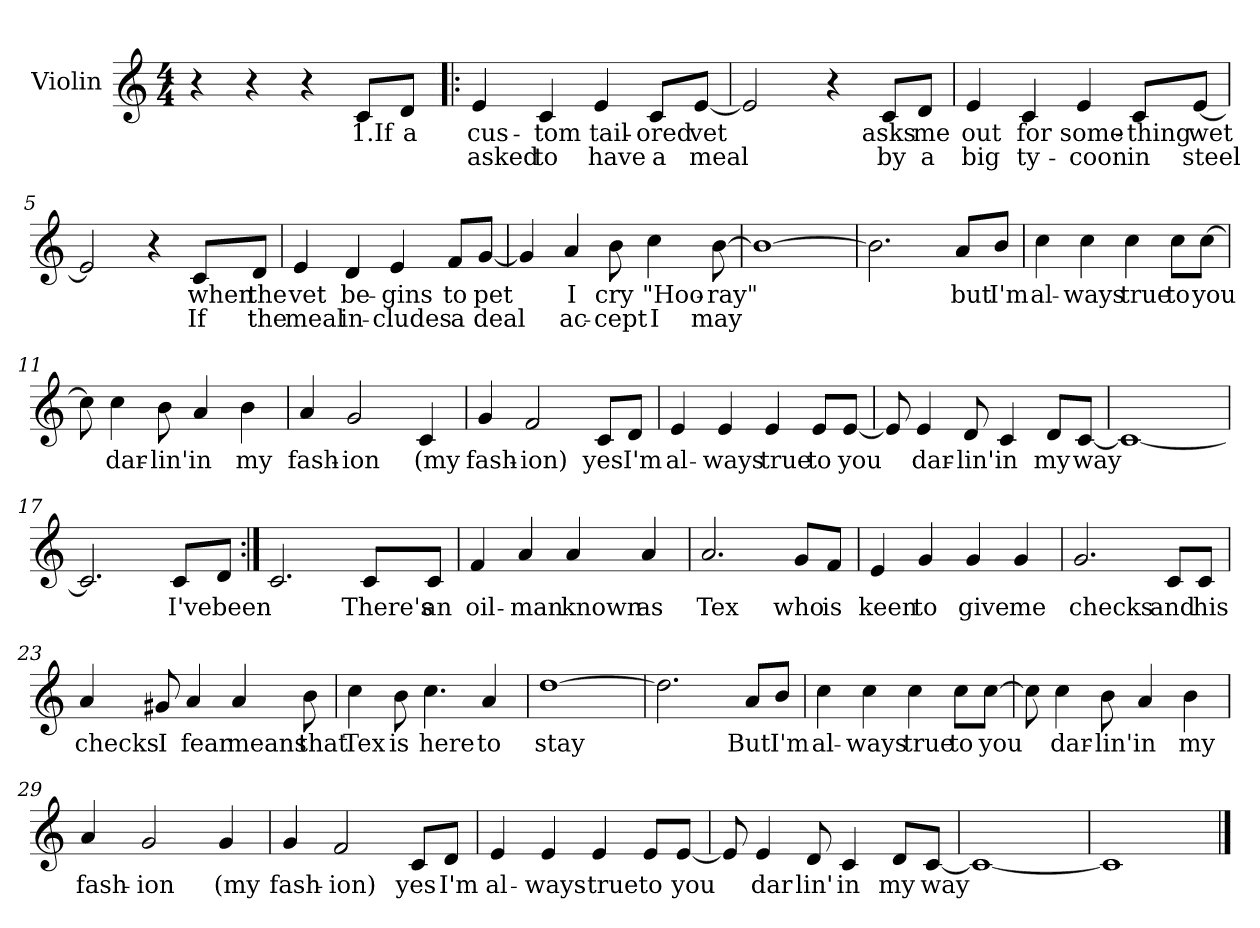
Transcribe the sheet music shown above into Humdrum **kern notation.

**kern	**text	**text
*part1	*part1	*part1
*staff1	*staff1	*staff1
*I"Violin	*	*
*I'Vln	*	*
*clefG2	*	*
*k[]	*	*
*C:	*	*
*M4/4	*	*
=1	=1	=1
4r	.	.
4r	.	.
4r	.	.
8c/L	1.If	.
8d/J	a	.
=2!|:	=2!|:	=2!|:
4e/	cus-	asked
4c/	-tom	to
4e/	tail-	have
8c/L	-ored	a
[8e/J	vet	meal
=3	=3	=3
2e/]	.	.
4r	.	.
8c/L	asks	by
8d/J	me	a
=4	=4	=4
4e/	out	big
4c/	for	ty-
4e/	some-	-coon
8c/L	-thing	in
[8e/J	wet	steel
!!LO:LB:g=z
=5	=5	=5
2e/]	.	.
4r	.	.
8c/L	when	If
8d/J	the	the
=6	=6	=6
4e/	vet	meal
4d/	be-	in-
4e/	-gins	-cludes
8f/L	to	a
[8g/J	pet	deal
=7	=7	=7
4g/]	.	.
4a/	I	ac-
8b\	cry	-cept
4cc\	"Hoo-	I
[8b\	-ray"	may
=8	=8	=8
1b_	.	.
!!LO:LB:g=z
=9	=9	=9
2.b\]	.	.
8a/L	but	.
8b/J	I'm	.
=10	=10	=10
4cc\	al-	.
4cc\	-ways	.
4cc\	true	.
8cc\L	to	.
[8cc\J	you	.
=11	=11	=11
8cc\]	.	.
4cc\	dar-	.
8b\	-lin'	.
4a/	in	.
4b\	my	.
=12	=12	=12
4a/	fash-	.
2g/	-ion	.
4c/	(my	.
!!LO:LB:g=z
=13	=13	=13
4g/	fash-	.
2f/	-ion)	.
8c/L	yes	.
8d/J	I'm	.
=14	=14	=14
4e/	al-	.
4e/	-ways	.
4e/	true	.
8e/L	to	.
[8e/J	you	.
=15	=15	=15
8e/]	.	.
4e/	dar-	.
8d/	-lin'	.
4c/	in	.
8d/L	my	.
[8c/J	way	.
=16	=16	=16
1c_	.	.
!!LO:LB:g=z
=17	=17	=17
2.c/]	.	.
8c/L	I've	.
8d/J	been	.
=18:|!	=18:|!	=18:|!
2.c/	.	.
8c/L	There's	.
8c/J	an	.
=19	=19	=19
4f/	oil-	.
4a/	-man	.
4a/	known	.
4a/	as	.
=20	=20	=20
2.a/	Tex	.
8g/L	who	.
8f/J	is	.
!!LO:LB:g=z
=21	=21	=21
4e/	keen	.
4g/	to	.
4g/	give	.
4g/	me	.
=22	=22	=22
2.g/	checks	.
8c/L	and	.
8c/J	his	.
=23	=23	=23
4a/	checks	.
8g#X/	I	.
4a/	fear	.
4a/	means	.
8b\	that	.
=24	=24	=24
4cc\	Tex	.
8b\	is	.
4.cc\	here	.
4a/	to	.
!!LO:LB:g=z
=25	=25	=25
[1dd	stay	.
=26	=26	=26
2.dd\]	.	.
8a/L	But	.
8b/J	I'm	.
=27	=27	=27
4cc\	al-	.
4cc\	-ways	.
4cc\	true	.
8cc\L	to	.
[8cc\J	you	.
=28	=28	=28
8cc\]	.	.
4cc\	dar-	.
8b\	-lin'	.
4a/	in	.
4b\	my	.
!!LO:LB:g=z
=29	=29	=29
4a/	fash-	.
2g/	-ion	.
4g/	(my	.
=30	=30	=30
4g/	fash-	.
2f/	-ion)	.
8c/L	yes	.
8d/J	I'm	.
=31	=31	=31
4e/	al-	.
4e/	-ways	.
4e/	true	.
8e/L	to	.
[8e/J	you	.
=32	=32	=32
8e/]	.	.
4e/	dar	.
8d/	-lin'	.
4c/	in	.
8d/L	my	.
[8c/J	way	.
=33	=33	=33
1c_	.	.
=34	=34	=34
1c]	.	.
==	==	==
*-	*-	*-
